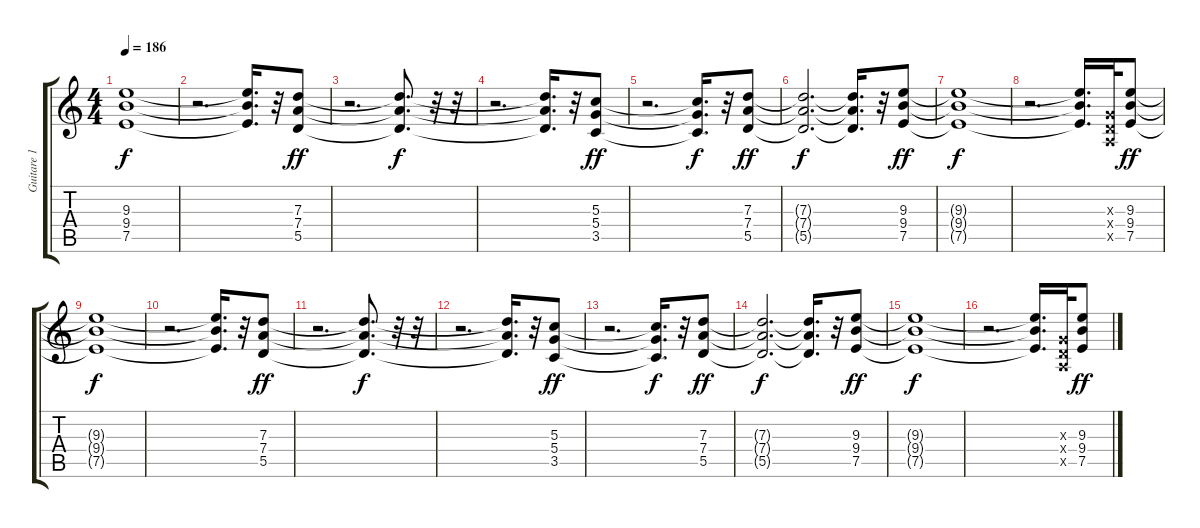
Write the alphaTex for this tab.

\track ("Guitare 1" "Guitare 1") {instrument electricguitarclean}
\staff {score tabs}
\tuning (E4 B3 G3 D3 A2 E2) {hide}
\ts (4 4)
\tempo 186
\clef g2
\ks c
(9.3{t} 9.4{t} 7.5{t}).1{dy f} |
r.2{d} (9.3{t} 9.4{t} 7.5{t}).16{d} r.32 (7.3 7.4 5.5).8{dy ff} |
r.2{d} (7.3{t} 7.4{t} 5.5{t}).8{d dy f} r.32 r.32 |
r.2{d} (7.3{t} 7.4{t} 5.5{t}).16{d} r.32 (5.3 5.4 3.5).8{dy ff} |
r.2{d} (5.3{t} 5.4{t} 3.5{t}).16{d dy f} r.32 (7.3 7.4 5.5).8{dy ff} |
(7.3{t} 7.4{t} 5.5{t}).2{d dy f} (7.3{t} 7.4{t} 5.5{t}).16{d} r.32 (9.3 9.4 7.5).8{dy ff} |
(9.3{t} 9.4{t} 7.5{t}).1{dy f} |
r.2{d} (9.3{t} 9.4{t} 7.5{t}).16{d} (0.3{x} 0.4{x} 0.5{x}).32 (9.3 9.4 7.5).8{dy ff instrument overdrivenguitar} |
(9.3{t} 9.4{t} 7.5{t}).1{dy f} |
r.2{d} (9.3{t} 9.4{t} 7.5{t}).16{d} r.32 (7.3 7.4 5.5).8{dy ff} |
r.2{d} (7.3{t} 7.4{t} 5.5{t}).8{d dy f} r.32 r.32 |
r.2{d} (7.3{t} 7.4{t} 5.5{t}).16{d} r.32 (5.3 5.4 3.5).8{dy ff} |
r.2{d} (5.3{t} 5.4{t} 3.5{t}).16{d dy f} r.32 (7.3 7.4 5.5).8{dy ff} |
(7.3{t} 7.4{t} 5.5{t}).2{d dy f} (7.3{t} 7.4{t} 5.5{t}).16{d} r.32 (9.3 9.4 7.5).8{dy ff} |
(9.3{t} 9.4{t} 7.5{t}).1{dy f} |
r.2{d} (9.3{t} 9.4{t} 7.5{t}).16{d} (0.3{x} 0.4{x} 0.5{x}).32 (9.3 9.4 7.5).8{dy ff}
